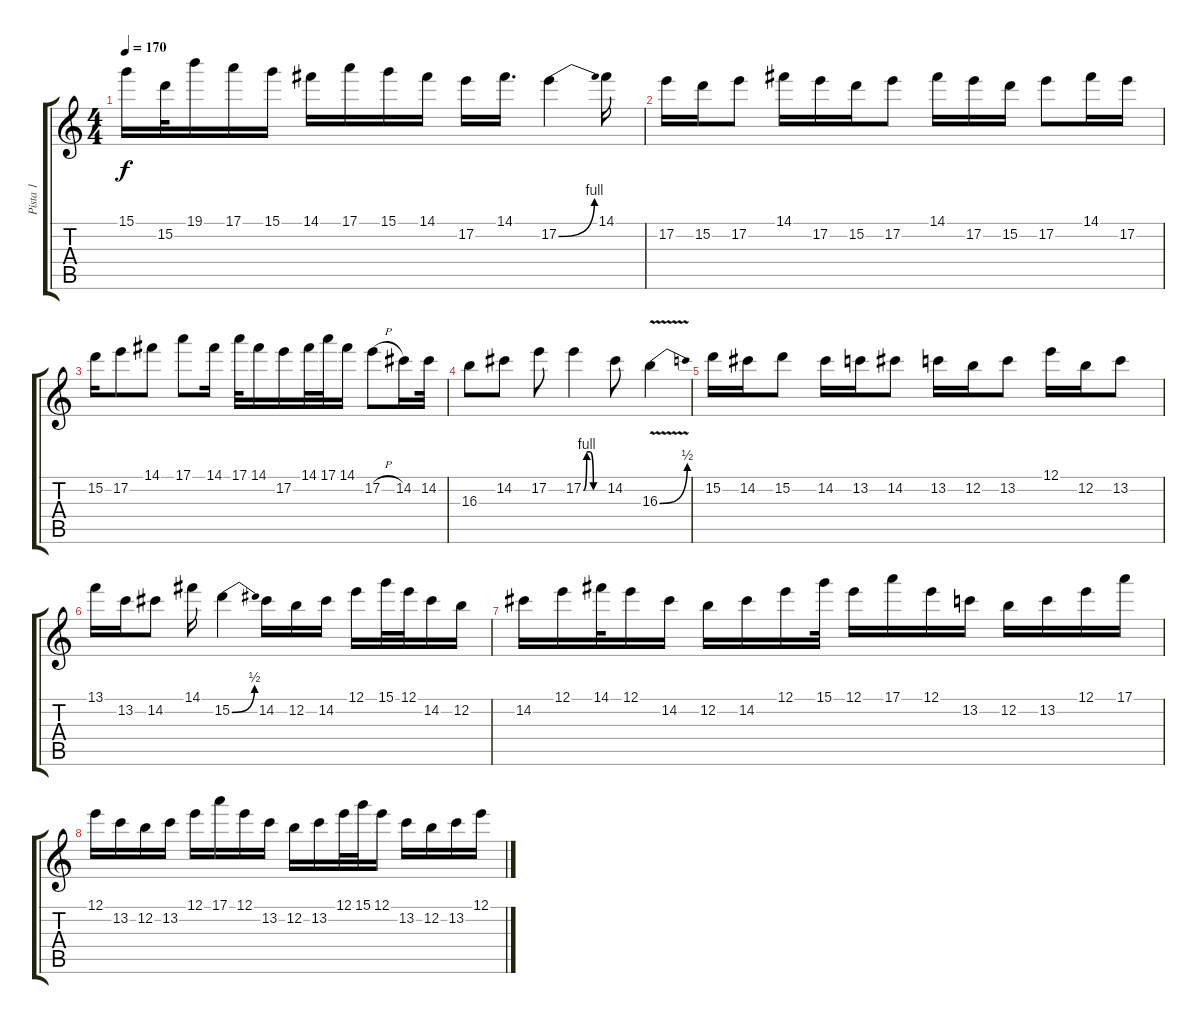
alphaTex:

\track ("Pista 1" "Pista 1") {instrument distortionguitar}
\staff {score tabs}
\tuning (E4 B3 G3 D3 A2 E2) {hide}
\ts (4 4)
\tempo 170
\clef g2
\ks c
15.1.16{dy f} 15.2.32 19.1.16 17.1.16 15.1.16 14.1.16 17.1.16 15.1.16 14.1.16 17.2.16 14.1.16{d} 17.2{be (bend 0 0 60 4)}.4 14.1.16 |
17.2.16 15.2.16 17.2.8 14.1.16 17.2.16 15.2.16 17.2.8 14.1.16 17.2.16 15.2.16 17.2.8 14.1.16 17.2.16 |
15.2.16 17.2.8 14.1.8 17.1.8 14.1.16 17.1.32 14.1.16 17.2.16 14.1.32 17.1.32 14.1.16 17.2{h}.8 14.2.16 14.2.32 |
16.3.8 14.2.8 17.2.8 17.2{be (custom 0 0 10 4 20 4 30 0 60 0)}.4 14.2.8 16.3{be (bend 0 0 60 2) v}.4 |
15.2.16 14.2.16 15.2.8 14.2.16 13.2.16 14.2.8 13.2.16 12.2.16 13.2.8 12.1.16 12.2.16 13.2.8 |
13.1.16 13.2.16 14.2.8 14.1.16 15.2{be (bend 0 0 60 2)}.4 14.2.16 12.2.16 14.2.16 12.1.16 15.1.32 12.1.32 14.2.16 12.2.16 |
14.2.16 12.1.16 14.1.32 12.1.16 14.2.16 12.2.16 14.2.16 12.1.16 15.1.32 12.1.16 17.1.16 12.1.16 13.2.16 12.2.16 13.2.16 12.1.16 17.1.16 |
12.1.16 13.2.16 12.2.16 13.2.16 12.1.16 17.1.16 12.1.16 13.2.16 12.2.16 13.2.16 12.1.32 15.1.32 12.1.16 13.2.16 12.2.16 13.2.16 12.1.16
